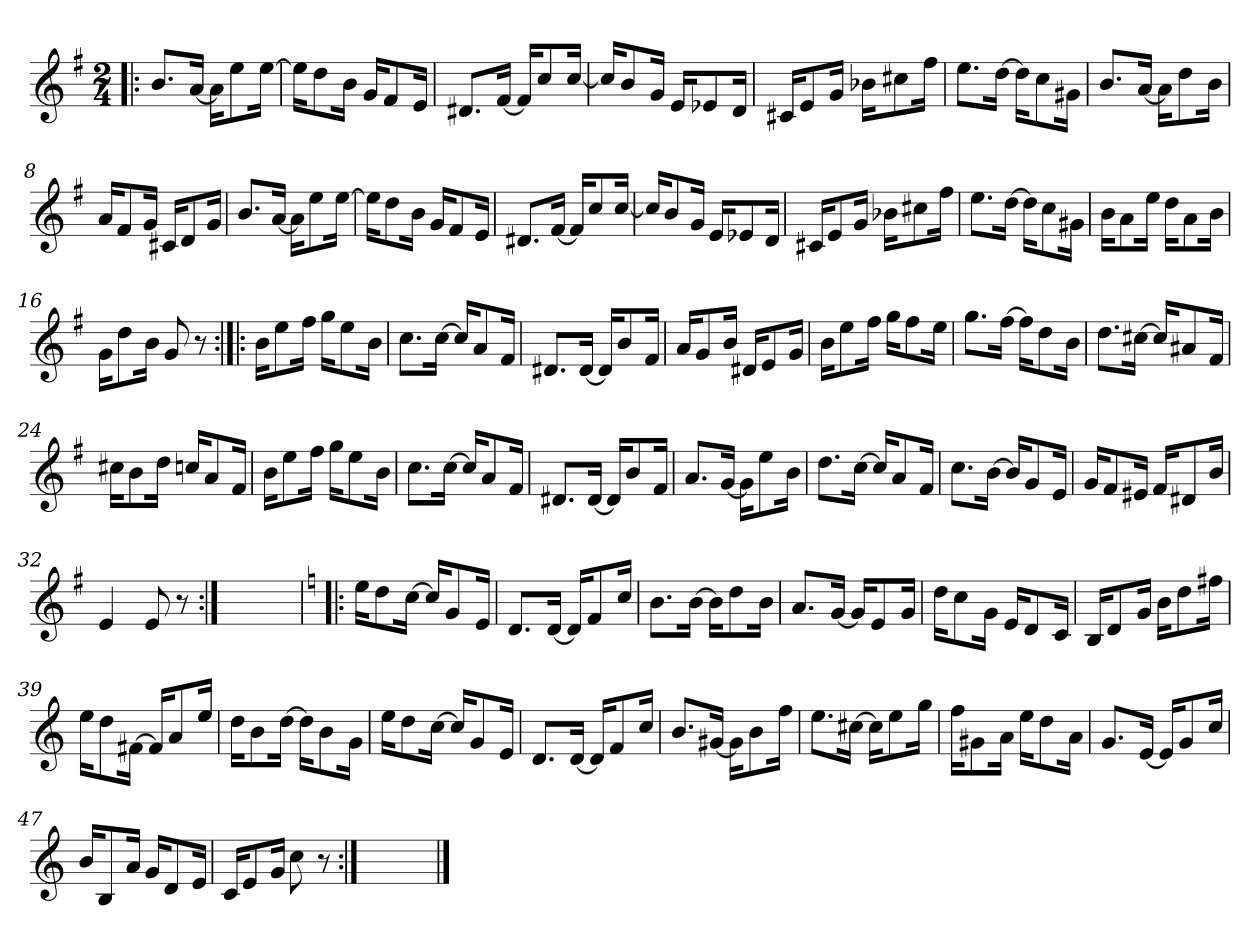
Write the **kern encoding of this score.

**kern
*part1
*staff1
*clefG2
*k[f#]
*G:
*M2/4
=1!|:
8.b/L
[16a/Jk
16a\KL]
8ee\
[16ee\Jk
=2
16ee\KL]
8dd\
16b\Jk
16g/KL
8f#/
16e/Jk
=3
8.d#X/L
[16f#/Jk
16f#/KL]
8cc/
[16cc/Jk
=4
16cc/KL]
8b/
16g/Jk
16e/KL
8e-X/
16d/Jk
=5
16c#X/KL
8e/
16g/Jk
16b-X\KL
8cc#X\
16ff#\Jk
!!LO:LB:g=z
=6
8.ee\L
[16dd\Jk
16dd\KL]
8cc\
16g#X\Jk
=7
8.b/L
[16a/Jk
16a\KL]
8dd\
16b\Jk
=8
16a/KL
8f#/
16g/Jk
16c#X/KL
8d/
16g/Jk
=9
8.b/L
[16a/Jk
16a\KL]
8ee\
[16ee\Jk
=10
16ee\KL]
8dd\
16b\Jk
16g/KL
8f#/
16e/Jk
!!LO:LB:g=z
=11
8.d#X/L
[16f#/Jk
16f#/KL]
8cc/
[16cc/Jk
=12
16cc/KL]
8b/
16g/Jk
16e/KL
8e-X/
16d/Jk
=13
16c#X/KL
8e/
16g/Jk
16b-X\KL
8cc#X\
16ff#\Jk
=14
8.ee\L
[16dd\Jk
16dd\KL]
8cc\
16g#X\Jk
=15
16b\KL
8a\
16ee\Jk
16dd\KL
8a\
16b\Jk
!!LO:LB:g=z
=16
16g\KL
8dd\
16b\Jk
8g/
8r
=17:|!|:
16b\KL
8ee\
16ff#\Jk
16gg\KL
8ee\
16b\Jk
=18
8.cc\L
[16cc\Jk
16cc/KL]
8a/
16f#/Jk
=19
8.d#X/L
[16d#/Jk
16d#/KL]
8b/
16f#/Jk
=20
16a/KL
8g/
16b/Jk
16d#X/KL
8e/
16g/Jk
!!LO:LB:g=z
=21
16b\KL
8ee\
16ff#\Jk
16gg\KL
8ff#\
16ee\Jk
=22
8.gg\L
[16ff#\Jk
16ff#\KL]
8dd\
16b\Jk
=23
8.dd\L
[16cc#X\Jk
16cc#/KL]
8a#X/
16f#/Jk
=24
16cc#X\KL
8b\
16dd\Jk
16ccn/KL
8a/
16f#/Jk
=25
16b\KL
8ee\
16ff#\Jk
16gg\KL
8ee\
16b\Jk
!!LO:LB:g=z
=26
8.cc\L
[16cc\Jk
16cc/KL]
8a/
16f#/Jk
=27
8.d#X/L
[16d#/Jk
16d#/KL]
8b/
16f#/Jk
=28
8.a/L
[16g/Jk
16g\KL]
8ee\
16b\Jk
=29
8.dd\L
[16cc\Jk
16cc/KL]
8a/
16f#/Jk
=30
8.cc\L
[16b\Jk
16b/KL]
8g/
16e/Jk
!!LO:LB:g=z
=31
16g/KL
8f#/
16e#X/Jk
16f#/KL
8d#X/
16b/Jk
=32
4e/
8e/
8r
=32X1:|!
*stria0
2ryy
=33!|:
*stria5
*k[]
*C:
16ee\KL
8dd\
[16cc\Jk
16cc/KL]
8g/
16e/Jk
=34
8.d/L
[16d/Jk
16d/KL]
8f/
16cc/Jk
!!LO:LB:g=z
=35
8.b\L
[16b\Jk
16b\KL]
8dd\
16b\Jk
=36
8.a/L
[16g/Jk
16g/KL]
8e/
16g/Jk
=37
16dd\KL
8cc\
16g\Jk
16e/KL
8d/
16c/Jk
=38
16B/KL
8d/
16g/Jk
16b\KL
8dd\
16ff#X\Jk
=39
16ee\KL
8dd\
[16f#X\Jk
16f#/KL]
8a/
16ee/Jk
!!LO:LB:g=z
=40
16dd\KL
8b\
[16dd\Jk
16dd\KL]
8b\
16g\Jk
=41
16ee\KL
8dd\
[16cc\Jk
16cc/KL]
8g/
16e/Jk
=42
8.d/L
[16d/Jk
16d/KL]
8f/
16cc/Jk
=43
8.b/L
[16g#X/Jk
16g#\KL]
8b\
16ff\Jk
=44
8.ee\L
[16cc#X\Jk
16cc#\KL]
8ee\
16gg\Jk
!!LO:LB:g=z
=45
16ff\KL
8g#X\
16a\Jk
16ee\KL
8dd\
16a\Jk
=46
8.g/L
[16e/Jk
16e/KL]
8g/
16cc/Jk
=47
16b/KL
8B/
16a/Jk
16g/KL
8d/
16e/Jk
=48
16c/KL
8e/
16g/Jk
8cc\
8r
=49:|!
*stria0
2ryy
==
*-
